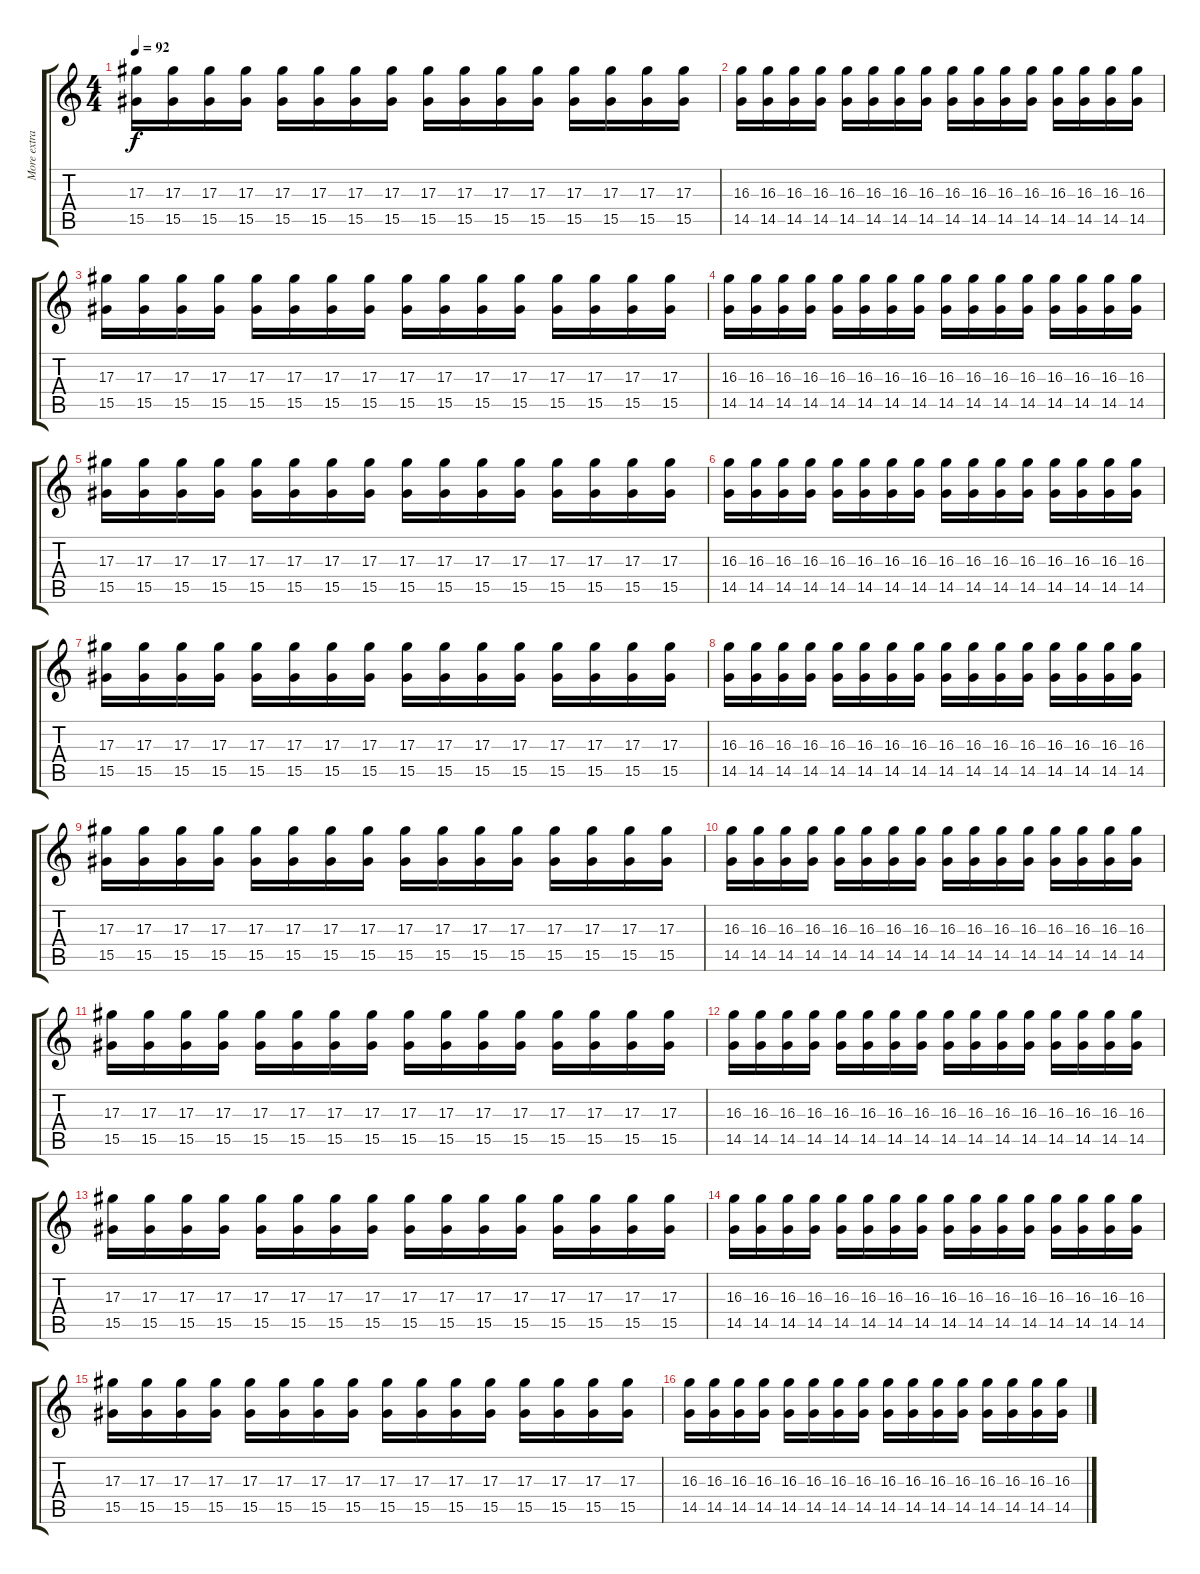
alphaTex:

\track ("More extra guitars" "More extra") {instrument overdrivenguitar}
\staff {score tabs}
\tuning (C4 G3 Eb3 Bb2 F2 C2) {hide}
\ts (4 4)
\tempo 92
\clef g2
\ks c
(17.3 15.5).16{dy f} (17.3 15.5).16 (17.3 15.5).16 (17.3 15.5).16 (17.3 15.5).16 (17.3 15.5).16 (17.3 15.5).16 (17.3 15.5).16 (17.3 15.5).16 (17.3 15.5).16 (17.3 15.5).16 (17.3 15.5).16 (17.3 15.5).16 (17.3 15.5).16 (17.3 15.5).16 (17.3 15.5).16 |
(16.3 14.5).16 (16.3 14.5).16 (16.3 14.5).16 (16.3 14.5).16 (16.3 14.5).16 (16.3 14.5).16 (16.3 14.5).16 (16.3 14.5).16 (16.3 14.5).16 (16.3 14.5).16 (16.3 14.5).16 (16.3 14.5).16 (16.3 14.5).16 (16.3 14.5).16 (16.3 14.5).16 (16.3 14.5).16 |
(17.3 15.5).16 (17.3 15.5).16 (17.3 15.5).16 (17.3 15.5).16 (17.3 15.5).16 (17.3 15.5).16 (17.3 15.5).16 (17.3 15.5).16 (17.3 15.5).16 (17.3 15.5).16 (17.3 15.5).16 (17.3 15.5).16 (17.3 15.5).16 (17.3 15.5).16 (17.3 15.5).16 (17.3 15.5).16 |
(16.3 14.5).16 (16.3 14.5).16 (16.3 14.5).16 (16.3 14.5).16 (16.3 14.5).16 (16.3 14.5).16 (16.3 14.5).16 (16.3 14.5).16 (16.3 14.5).16 (16.3 14.5).16 (16.3 14.5).16 (16.3 14.5).16 (16.3 14.5).16 (16.3 14.5).16 (16.3 14.5).16 (16.3 14.5).16 |
(17.3 15.5).16 (17.3 15.5).16 (17.3 15.5).16 (17.3 15.5).16 (17.3 15.5).16 (17.3 15.5).16 (17.3 15.5).16 (17.3 15.5).16 (17.3 15.5).16 (17.3 15.5).16 (17.3 15.5).16 (17.3 15.5).16 (17.3 15.5).16 (17.3 15.5).16 (17.3 15.5).16 (17.3 15.5).16 |
(16.3 14.5).16 (16.3 14.5).16 (16.3 14.5).16 (16.3 14.5).16 (16.3 14.5).16 (16.3 14.5).16 (16.3 14.5).16 (16.3 14.5).16 (16.3 14.5).16 (16.3 14.5).16 (16.3 14.5).16 (16.3 14.5).16 (16.3 14.5).16 (16.3 14.5).16 (16.3 14.5).16 (16.3 14.5).16 |
(17.3 15.5).16 (17.3 15.5).16 (17.3 15.5).16 (17.3 15.5).16 (17.3 15.5).16 (17.3 15.5).16 (17.3 15.5).16 (17.3 15.5).16 (17.3 15.5).16 (17.3 15.5).16 (17.3 15.5).16 (17.3 15.5).16 (17.3 15.5).16 (17.3 15.5).16 (17.3 15.5).16 (17.3 15.5).16 |
(16.3 14.5).16 (16.3 14.5).16 (16.3 14.5).16 (16.3 14.5).16 (16.3 14.5).16 (16.3 14.5).16 (16.3 14.5).16 (16.3 14.5).16 (16.3 14.5).16 (16.3 14.5).16 (16.3 14.5).16 (16.3 14.5).16 (16.3 14.5).16 (16.3 14.5).16 (16.3 14.5).16 (16.3 14.5).16 |
(17.3 15.5).16 (17.3 15.5).16 (17.3 15.5).16 (17.3 15.5).16 (17.3 15.5).16 (17.3 15.5).16 (17.3 15.5).16 (17.3 15.5).16 (17.3 15.5).16 (17.3 15.5).16 (17.3 15.5).16 (17.3 15.5).16 (17.3 15.5).16 (17.3 15.5).16 (17.3 15.5).16 (17.3 15.5).16 |
(16.3 14.5).16 (16.3 14.5).16 (16.3 14.5).16 (16.3 14.5).16 (16.3 14.5).16 (16.3 14.5).16 (16.3 14.5).16 (16.3 14.5).16 (16.3 14.5).16 (16.3 14.5).16 (16.3 14.5).16 (16.3 14.5).16 (16.3 14.5).16 (16.3 14.5).16 (16.3 14.5).16 (16.3 14.5).16 |
(17.3 15.5).16 (17.3 15.5).16 (17.3 15.5).16 (17.3 15.5).16 (17.3 15.5).16 (17.3 15.5).16 (17.3 15.5).16 (17.3 15.5).16 (17.3 15.5).16 (17.3 15.5).16 (17.3 15.5).16 (17.3 15.5).16 (17.3 15.5).16 (17.3 15.5).16 (17.3 15.5).16 (17.3 15.5).16 |
(16.3 14.5).16 (16.3 14.5).16 (16.3 14.5).16 (16.3 14.5).16 (16.3 14.5).16 (16.3 14.5).16 (16.3 14.5).16 (16.3 14.5).16 (16.3 14.5).16 (16.3 14.5).16 (16.3 14.5).16 (16.3 14.5).16 (16.3 14.5).16 (16.3 14.5).16 (16.3 14.5).16 (16.3 14.5).16 |
(17.3 15.5).16 (17.3 15.5).16 (17.3 15.5).16 (17.3 15.5).16 (17.3 15.5).16 (17.3 15.5).16 (17.3 15.5).16 (17.3 15.5).16 (17.3 15.5).16 (17.3 15.5).16 (17.3 15.5).16 (17.3 15.5).16 (17.3 15.5).16 (17.3 15.5).16 (17.3 15.5).16 (17.3 15.5).16 |
(16.3 14.5).16 (16.3 14.5).16 (16.3 14.5).16 (16.3 14.5).16 (16.3 14.5).16 (16.3 14.5).16 (16.3 14.5).16 (16.3 14.5).16 (16.3 14.5).16 (16.3 14.5).16 (16.3 14.5).16 (16.3 14.5).16 (16.3 14.5).16 (16.3 14.5).16 (16.3 14.5).16 (16.3 14.5).16 |
(17.3 15.5).16 (17.3 15.5).16 (17.3 15.5).16 (17.3 15.5).16 (17.3 15.5).16 (17.3 15.5).16 (17.3 15.5).16 (17.3 15.5).16 (17.3 15.5).16 (17.3 15.5).16 (17.3 15.5).16 (17.3 15.5).16 (17.3 15.5).16 (17.3 15.5).16 (17.3 15.5).16 (17.3 15.5).16 |
(16.3 14.5).16 (16.3 14.5).16 (16.3 14.5).16 (16.3 14.5).16 (16.3 14.5).16 (16.3 14.5).16 (16.3 14.5).16 (16.3 14.5).16 (16.3 14.5).16 (16.3 14.5).16 (16.3 14.5).16 (16.3 14.5).16 (16.3 14.5).16 (16.3 14.5).16 (16.3 14.5).16 (16.3 14.5).16
